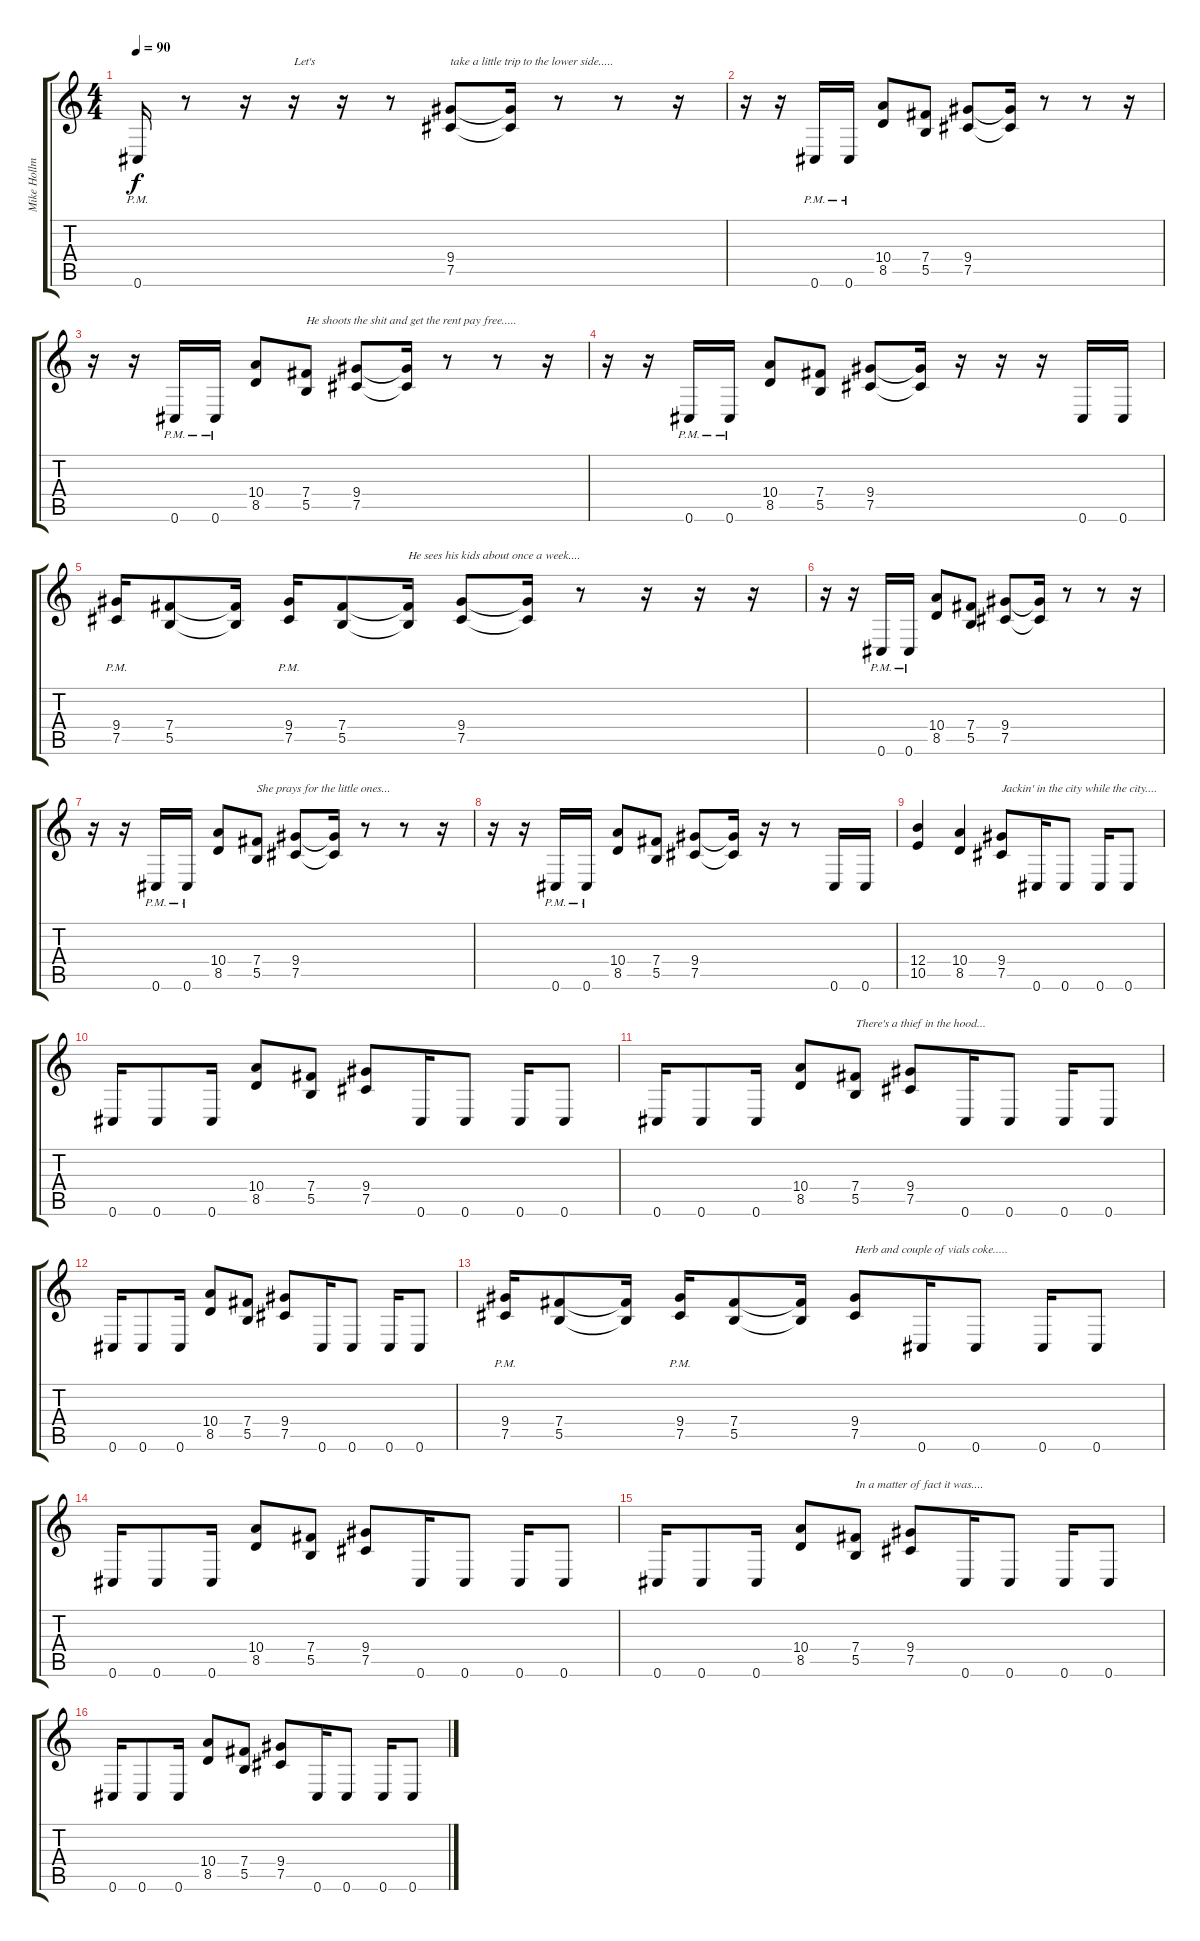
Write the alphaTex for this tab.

\track ("Mike Hollman" "Mike Hollm") {instrument overdrivenguitar}
\staff {score tabs}
\tuning (Db4 Ab3 E3 B2 Gb2 Db2) {hide}
\ts (4 4)
\tempo 90
\clef g2
\ks c
0.6{pm}.16{dy f} r.8 r.16 r.16{txt "Let's"} r.16 r.8 (9.4 7.5).8{txt "take a little trip to the lower side....."} (9.4{t} 7.5{t}).16 r.8 r.8 r.16 |
r.16 r.16 0.6{pm}.16 0.6{pm}.16 (10.4 8.5).8 (7.4 5.5).8 (9.4 7.5).8 (9.4{t} 7.5{t}).16 r.8 r.8 r.16 |
r.16 r.16 0.6{pm}.16 0.6{pm}.16 (10.4 8.5).8 (7.4 5.5).8{txt "He shoots the shit and get the rent pay free....."} (9.4 7.5).8 (9.4{t} 7.5{t}).16 r.8 r.8 r.16 |
r.16 r.16 0.6{pm}.16 0.6{pm}.16 (10.4 8.5).8 (7.4 5.5).8 (9.4 7.5).8 (9.4{t} 7.5{t}).16 r.16 r.16 r.16 0.6.16 0.6.16 |
(9.4{pm} 7.5{pm}).16 (7.4 5.5).8 (7.4{t} 5.5{t}).16 (9.4{pm} 7.5{pm}).16 (7.4 5.5).8 (7.4{t} 5.5{t}).16{txt "He sees his kids about once a week...."} (9.4 7.5).8 (9.4{t} 7.5{t}).16 r.8 r.16 r.16 r.16 |
r.16 r.16 0.6{pm}.16 0.6{pm}.16 (10.4 8.5).8 (7.4 5.5).8 (9.4 7.5).8 (9.4{t} 7.5{t}).16 r.8 r.8 r.16 |
r.16 r.16 0.6{pm}.16 0.6{pm}.16 (10.4 8.5).8 (7.4 5.5).8{txt "She prays for the little ones..."} (9.4 7.5).8 (9.4{t} 7.5{t}).16 r.8 r.8 r.16 |
r.16 r.16 0.6{pm}.16 0.6{pm}.16 (10.4 8.5).8 (7.4 5.5).8 (9.4 7.5).8 (9.4{t} 7.5{t}).16 r.16 r.8 0.6.16 0.6.16 |
(12.4 10.5).4 (10.4 8.5).4 (9.4 7.5).8{txt "Jackin' in the city while the city...."} 0.6.16 0.6.8 0.6.16 0.6.8 |
0.6.16 0.6.8 0.6.16 (10.4 8.5).8 (7.4 5.5).8 (9.4 7.5).8 0.6.16 0.6.8 0.6.16 0.6.8 |
0.6.16 0.6.8 0.6.16 (10.4 8.5).8 (7.4 5.5).8{txt "There's a thief in the hood..."} (9.4 7.5).8 0.6.16 0.6.8 0.6.16 0.6.8 |
0.6.16 0.6.8 0.6.16 (10.4 8.5).8 (7.4 5.5).8 (9.4 7.5).8 0.6.16 0.6.8 0.6.16 0.6.8 |
(9.4{pm} 7.5{pm}).16 (7.4 5.5).8 (7.4{t} 5.5{t}).16 (9.4{pm} 7.5{pm}).16 (7.4 5.5).8 (7.4{t} 5.5{t}).16 (9.4 7.5).8{txt "Herb and couple of vials coke....."} 0.6.16 0.6.8 0.6.16 0.6.8 |
0.6.16 0.6.8 0.6.16 (10.4 8.5).8 (7.4 5.5).8 (9.4 7.5).8 0.6.16 0.6.8 0.6.16 0.6.8 |
0.6.16 0.6.8 0.6.16 (10.4 8.5).8 (7.4 5.5).8{txt "In a matter of fact it was...."} (9.4 7.5).8 0.6.16 0.6.8 0.6.16 0.6.8 |
0.6.16 0.6.8 0.6.16 (10.4 8.5).8 (7.4 5.5).8 (9.4 7.5).8 0.6.16 0.6.8 0.6.16 0.6.8
